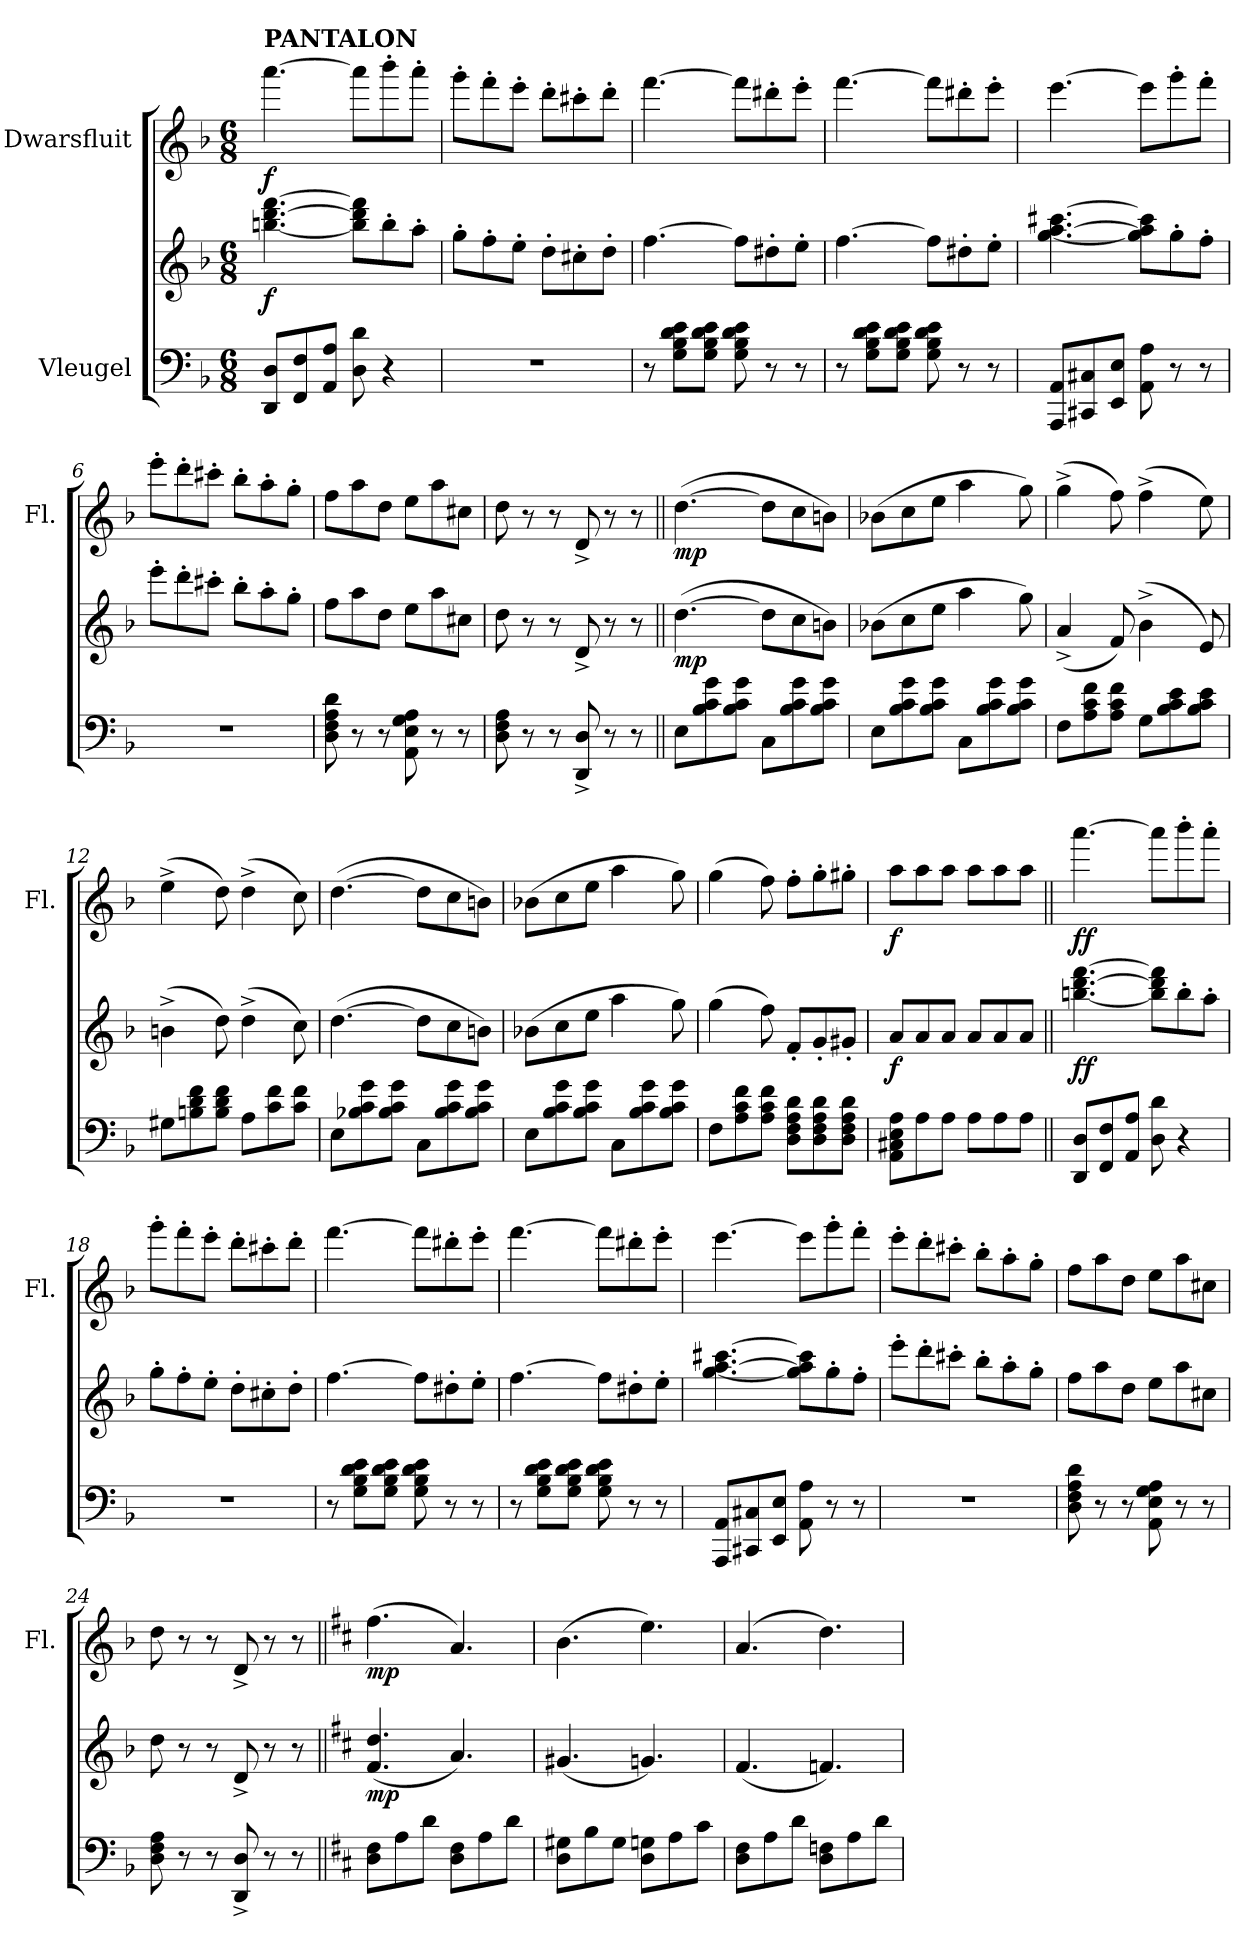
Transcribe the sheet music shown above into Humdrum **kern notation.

**kern	**kern	**dynam	**kern	**dynam
*part2	*part2	*part2	*part1	*part1
*staff3	*staff2	*staff2/3	*staff1	*staff1
*I"Vleugel	*	*	*I"Dwarsfluit	*
*	*	*	*I'Fl.	*
*clefF4	*clefG2	*	*clefG2	*
*k[b-]	*k[b-]	*	*k[b-]	*
*M6/8	*M6/8	*	*M6/8	*
*MM120	*MM120	*	*MM120	*
=1	=1	=1	=1	=1
!	!	!	!LO:TX:a:B:t=PANTALON	!
!	!	!LO:DY:b	!	!LO:DY:b
8DD/ 8D/L	[4.bbn\ [4.ddd\ [4.fff\	f	[4.aaa\	f
8FF/ 8F/	.	.	.	.
8AA/ 8A/J	.	.	.	.
8D\ 8d\	8bb\] 8ddd\] 8fff\]L	.	8aaa\L]	.
4r	8bb'\	.	8bbb-'\	.
.	8aa'\J	.	8aaa'\J	.
=2	=2	=2	=2	=2
2.r	8gg'\L	.	8ggg'\L	.
.	8ff'\	.	8fff'\	.
.	8ee'\J	.	8eee'\J	.
.	8dd'\L	.	8ddd'\L	.
.	8cc#X'\	.	8ccc#X'\	.
.	8dd'\J	.	8ddd'\J	.
=3	=3	=3	=3	=3
8r	[4.ff\	.	[4.fff\	.
8G\ 8B-\ 8d\ 8e\L	.	.	.	.
8G\ 8B-\ 8d\ 8e\J	.	.	.	.
8G\ 8B-\ 8d\ 8e\	8ff\L]	.	8fff\L]	.
8r	8dd#X'\	.	8ddd#X'\	.
8r	8ee'\J	.	8eee'\J	.
=4	=4	=4	=4	=4
8r	[4.ff\	.	[4.fff\	.
8G\ 8B-\ 8d\ 8e\L	.	.	.	.
8G\ 8B-\ 8d\ 8e\J	.	.	.	.
8G\ 8B-\ 8d\ 8e\	8ff\L]	.	8fff\L]	.
8r	8dd#X'\	.	8ddd#X'\	.
8r	8ee'\J	.	8eee'\J	.
!!LO:LB:g=z
=5	=5	=5	=5	=5
8AAA/ 8AA/L	[4.gg\ [4.aa\ [4.ccc#X\	.	[4.eee\	.
8CC#X/ 8C#X/	.	.	.	.
8EE/ 8E/J	.	.	.	.
8AA\ 8A\	8gg\] 8aa\] 8ccc#\]L	.	8eee\L]	.
8r	8gg'\	.	8ggg'\	.
8r	8ff'\J	.	8fff'\J	.
=6	=6	=6	=6	=6
2.r	8eee'\L	.	8eee'\L	.
.	8ddd'\	.	8ddd'\	.
.	8ccc#X'\J	.	8ccc#X'\J	.
.	8bb-'\L	.	8bb-'\L	.
.	8aa'\	.	8aa'\	.
.	8gg'\J	.	8gg'\J	.
=7	=7	=7	=7	=7
8D\ 8F\ 8A\ 8d\	8ff\L	.	8ff\L	.
8r	8aa\	.	8aa\	.
8r	8dd\J	.	8dd\J	.
8AA\ 8E\ 8G\ 8A\	8ee\L	.	8ee\L	.
8r	8aa\	.	8aa\	.
8r	8cc#X\J	.	8cc#X\J	.
=8	=8	=8	=8	=8
8D\ 8F\ 8A\	8dd\	.	8dd\	.
8r	8r	.	8r	.
8r	8r	.	8r	.
8DD/^ 8D/^	8d^/	.	8d^/	.
8r	8r	.	8r	.
8r	8r	.	8r	.
!!LO:LB:g=z
=9||	=9||	=9||	=9||	=9||
!	!	!LO:DY:b	!	!LO:DY:b
8E\L	([4.dd\	mp	([4.dd\	mp
8B-\ 8c\ 8g\	.	.	.	.
8B-\ 8c\ 8g\J	.	.	.	.
8C\L	8dd\L]	.	8dd\L]	.
8B-\ 8c\ 8g\	8cc\	.	8cc\	.
8B-\ 8c\ 8g\J	8bn\J)	.	8bn\J)	.
=10	=10	=10	=10	=10
8E\L	(8b-X\L	.	(8b-X\L	.
8B-\ 8c\ 8g\	8cc\	.	8cc\	.
8B-\ 8c\ 8g\J	8ee\J	.	8ee\J	.
8C\L	4aa\	.	4aa\	.
8B-\ 8c\ 8g\	.	.	.	.
8B-\ 8c\ 8g\J	8gg\)	.	8gg\)	.
=11	=11	=11	=11	=11
8F\L	(4a^/	.	(4gg^\	.
8A\ 8c\ 8f\	.	.	.	.
8A\ 8c\ 8f\J	8f/)	.	8ff\)	.
8G\L	(4b-^\	.	(4ff^\	.
8B-\ 8c\ 8e\	.	.	.	.
8B-\ 8c\ 8e\J	8e/)	.	8ee\)	.
=12	=12	=12	=12	=12
8G#X\L	(4bn^\	.	(4ee^\	.
8Bn\ 8d\ 8f\	.	.	.	.
8B\ 8d\ 8f\J	8dd\)	.	8dd\)	.
8A\L	(4dd^\	.	(4dd^\	.
8c\ 8f\	.	.	.	.
8c\ 8f\J	8cc\)	.	8cc\)	.
!!LO:PB:g=z
=13	=13	=13	=13	=13
8E\L	([4.dd\	.	([4.dd\	.
8B-X\ 8c\ 8g\	.	.	.	.
8B-\ 8c\ 8g\J	.	.	.	.
8C\L	8dd\L]	.	8dd\L]	.
8B-\ 8c\ 8g\	8cc\	.	8cc\	.
8B-\ 8c\ 8g\J	8bn\J)	.	8bn\J)	.
=14	=14	=14	=14	=14
8E\L	(8b-X\L	.	(8b-X\L	.
8B-\ 8c\ 8g\	8cc\	.	8cc\	.
8B-\ 8c\ 8g\J	8ee\J	.	8ee\J	.
8C\L	4aa\	.	4aa\	.
8B-\ 8c\ 8g\	.	.	.	.
8B-\ 8c\ 8g\J	8gg\)	.	8gg\)	.
=15	=15	=15	=15	=15
8F\L	(4gg\	.	(4gg\	.
8A\ 8c\ 8f\	.	.	.	.
8A\ 8c\ 8f\J	8ff\)	.	8ff\)	.
8D\ 8F\ 8A\ 8d\L	8f'/L	.	8ff'\L	.
8D\ 8F\ 8A\ 8d\	8g'/	.	8gg'\	.
8D\ 8F\ 8A\ 8d\J	8g#X'/J	.	8gg#X'\J	.
=16	=16	=16	=16	=16
!	!	!LO:DY:b	!	!LO:DY:b
8AA\ 8C#X\ 8E\ 8A\L	8a/L	f	8aa\L	f
8A\	8a/	.	8aa\	.
8A\J	8a/J	.	8aa\J	.
8A\L	8a/L	.	8aa\L	.
8A\	8a/	.	8aa\	.
8A\J	8a/J	.	8aa\J	.
!!LO:LB:g=z
=17||	=17||	=17||	=17||	=17||
!	!	!LO:DY:b	!	!LO:DY:b
8DD/ 8D/L	[4.bbn\ [4.ddd\ [4.fff\	ff	[4.aaa\	ff
8FF/ 8F/	.	.	.	.
8AA/ 8A/J	.	.	.	.
8D\ 8d\	8bb\] 8ddd\] 8fff\]L	.	8aaa\L]	.
4r	8bb'\	.	8bbb-'\	.
.	8aa'\J	.	8aaa'\J	.
=18	=18	=18	=18	=18
2.r	8gg'\L	.	8ggg'\L	.
.	8ff'\	.	8fff'\	.
.	8ee'\J	.	8eee'\J	.
.	8dd'\L	.	8ddd'\L	.
.	8cc#X'\	.	8ccc#X'\	.
.	8dd'\J	.	8ddd'\J	.
=19	=19	=19	=19	=19
8r	[4.ff\	.	[4.fff\	.
8G\ 8B-\ 8d\ 8e\L	.	.	.	.
8G\ 8B-\ 8d\ 8e\J	.	.	.	.
8G\ 8B-\ 8d\ 8e\	8ff\L]	.	8fff\L]	.
8r	8dd#X'\	.	8ddd#X'\	.
8r	8ee'\J	.	8eee'\J	.
=20	=20	=20	=20	=20
8r	[4.ff\	.	[4.fff\	.
8G\ 8B-\ 8d\ 8e\L	.	.	.	.
8G\ 8B-\ 8d\ 8e\J	.	.	.	.
8G\ 8B-\ 8d\ 8e\	8ff\L]	.	8fff\L]	.
8r	8dd#X'\	.	8ddd#X'\	.
8r	8ee'\J	.	8eee'\J	.
!!LO:LB:g=z
=21	=21	=21	=21	=21
8AAA/ 8AA/L	[4.gg\ [4.aa\ [4.ccc#X\	.	[4.eee\	.
8CC#X/ 8C#X/	.	.	.	.
8EE/ 8E/J	.	.	.	.
8AA\ 8A\	8gg\] 8aa\] 8ccc#\]L	.	8eee\L]	.
8r	8gg'\	.	8ggg'\	.
8r	8ff'\J	.	8fff'\J	.
=22	=22	=22	=22	=22
2.r	8eee'\L	.	8eee'\L	.
.	8ddd'\	.	8ddd'\	.
.	8ccc#X'\J	.	8ccc#X'\J	.
.	8bb-'\L	.	8bb-'\L	.
.	8aa'\	.	8aa'\	.
.	8gg'\J	.	8gg'\J	.
=23	=23	=23	=23	=23
8D\ 8F\ 8A\ 8d\	8ff\L	.	8ff\L	.
8r	8aa\	.	8aa\	.
8r	8dd\J	.	8dd\J	.
8AA\ 8E\ 8G\ 8A\	8ee\L	.	8ee\L	.
8r	8aa\	.	8aa\	.
8r	8cc#X\J	.	8cc#X\J	.
=24	=24	=24	=24	=24
8D\ 8F\ 8A\	8dd\	.	8dd\	.
8r	8r	.	8r	.
8r	8r	.	8r	.
8DD/^ 8D/^	8d^/	.	8d^/	.
8r	8r	.	8r	.
8r	8r	.	8r	.
=25||	=25||	=25||	=25||	=25||
*k[f#c#]	*k[f#c#]	*	*k[f#c#]	*
!	!	!LO:DY:b	!	!LO:DY:b
8D\ 8F#\L	(4.f#/ 4.dd/	mp	(4.ff#\	mp
8A\	.	.	.	.
8d\J	.	.	.	.
8D\ 8F#\L	4.a/)	.	4.a/)	.
8A\	.	.	.	.
8d\J	.	.	.	.
!!LO:LB:g=z
=26	=26	=26	=26	=26
8D\ 8G#X\L	(4.g#X/	.	(4.b\	.
8B\	.	.	.	.
8G#\J	.	.	.	.
8D\ 8Gn\L	4.gn/)	.	4.ee\)	.
8A\	.	.	.	.
8c#\J	.	.	.	.
=27	=27	=27	=27	=27
8D\ 8F#\L	(4.f#/	.	(4.a/	.
8A\	.	.	.	.
8d\J	.	.	.	.
8D\ 8Fn\L	4.fn/)	.	4.dd\)	.
8A\	.	.	.	.
8d\J	.	.	.	.
=	=	=	=	=
*-	*-	*-	*-	*-
